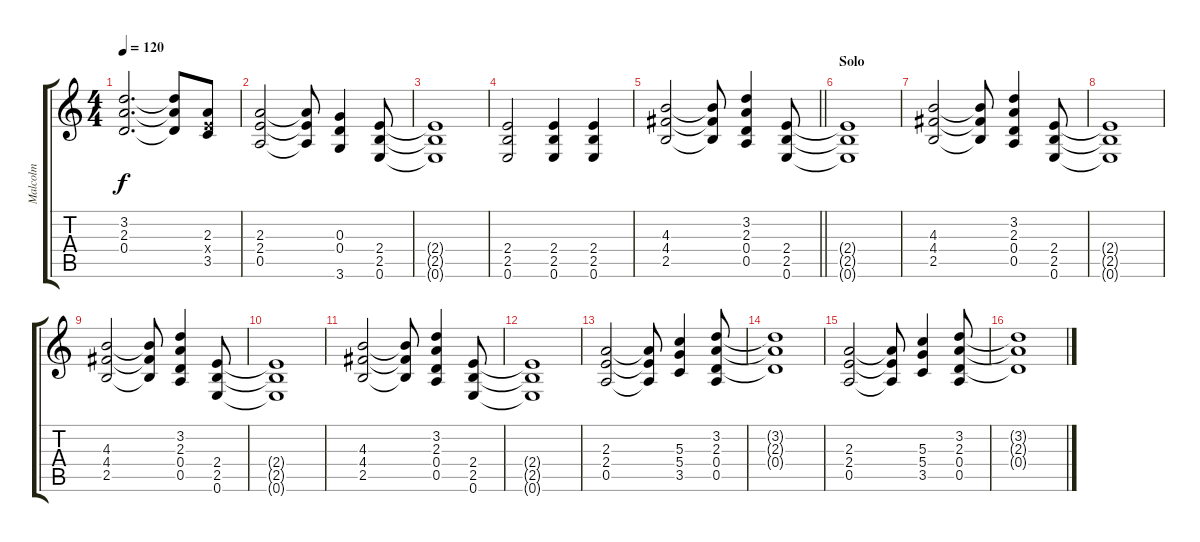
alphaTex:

\track ("Malcolm" "Malcolm") {instrument overdrivenguitar}
\staff {score tabs}
\tuning (E4 B3 G3 D3 A2 E2) {hide}
\ts (4 4)
\tempo 120
\clef g2
\ks c
(3.2{t} 2.3{t} 0.4{t}).2{d dy f} (3.2{t} 2.3{t} 0.4{t}).8 (2.3 2.4{x} 3.5).8 |
(2.3 2.4 0.5).2 (2.3{t} 2.4{t} 0.5{t}).8 (0.3 0.4 3.6).4 (2.4 2.5 0.6).8 |
(2.4{t} 2.5{t} 0.6{t}).1 |
(2.4 2.5 0.6).2 (2.4 2.5 0.6).4 (2.4 2.5 0.6).4 |
\barLineRight lightlight
(4.3 4.4 2.5).2 (4.3{t} 4.4{t} 2.5{t}).8 (3.2 2.3 0.4 0.5).4 (2.4 2.5 0.6).8 |
\section ("" "Solo")
(2.4{t} 2.5{t} 0.6{t}).1 |
(4.3 4.4 2.5).2 (4.3{t} 4.4{t} 2.5{t}).8 (3.2 2.3 0.4 0.5).4 (2.4 2.5 0.6).8 |
(2.4{t} 2.5{t} 0.6{t}).1 |
(4.3 4.4 2.5).2 (4.3{t} 4.4{t} 2.5{t}).8 (3.2 2.3 0.4 0.5).4 (2.4 2.5 0.6).8 |
(2.4{t} 2.5{t} 0.6{t}).1 |
(4.3 4.4 2.5).2 (4.3{t} 4.4{t} 2.5{t}).8 (3.2 2.3 0.4 0.5).4 (2.4 2.5 0.6).8 |
(2.4{t} 2.5{t} 0.6{t}).1 |
(2.3 2.4 0.5).2 (2.3{t} 2.4{t} 0.5{t}).8 (5.3 5.4 3.5).4 (3.2 2.3 0.4 0.5).8 |
(3.2{t} 2.3{t} 0.4{t}).1 |
(2.3 2.4 0.5).2 (2.3{t} 2.4{t} 0.5{t}).8 (5.3 5.4 3.5).4 (3.2 2.3 0.4 0.5).8 |
(3.2{t} 2.3{t} 0.4{t}).1
